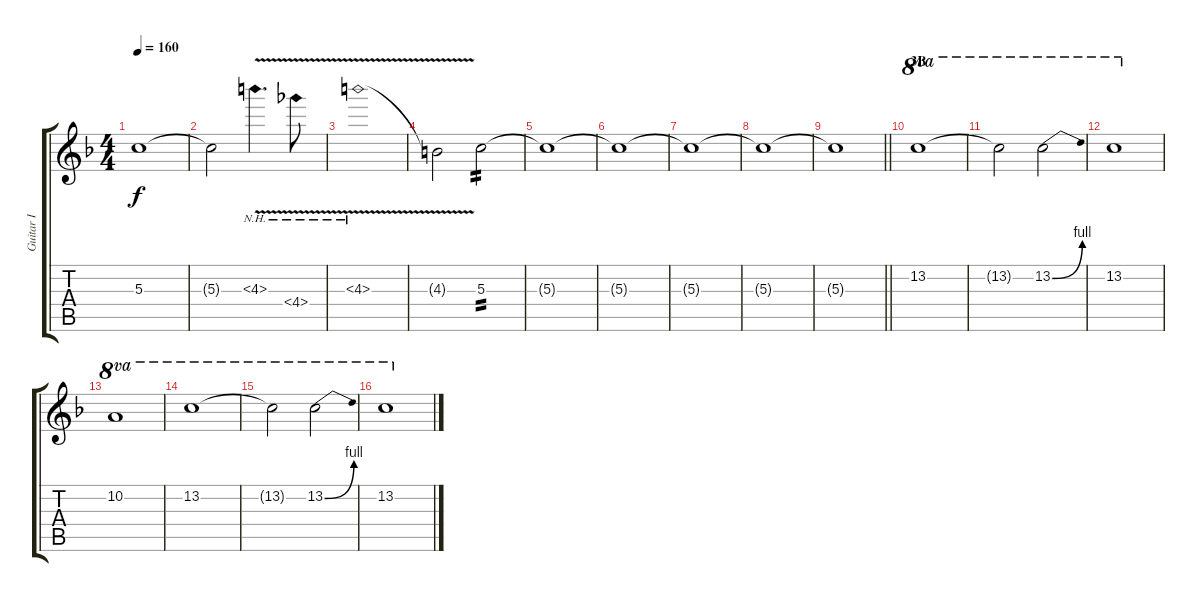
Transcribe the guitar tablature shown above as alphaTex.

\track ("Guitar I" "Guitar I") {instrument distortionguitar}
\staff {score tabs}
\tuning (E4 B3 G3 D3 A2 D2) {hide}
\ts (4 4)
\tempo 160
\clef g2
\ks dminor
5.3{t}.1{dy f} |
5.3{t}.2 4.3{nh v}.4{d} 4.4{nh v}.8 |
4.3{nh v}.1 |
4.3{t}.2 5.3.2{tp 2} |
5.3{t}.1 |
5.3{t}.1 |
5.3{t}.1 |
5.3{t}.1 |
\barLineRight lightlight
5.3{t}.1 |
\section ("" "3B")
13.2.1{ot 8va} |
13.2{t}.2{ot 8va} 13.2{be (bend 0 0 60 4)}.2{ot 8va} |
13.2.1{ot 8va} |
10.2.1{ot 8va} |
13.2.1{ot 8va} |
13.2{t}.2{ot 8va} 13.2{be (bend 0 0 60 4)}.2{ot 8va} |
13.2.1{ot 8va}
